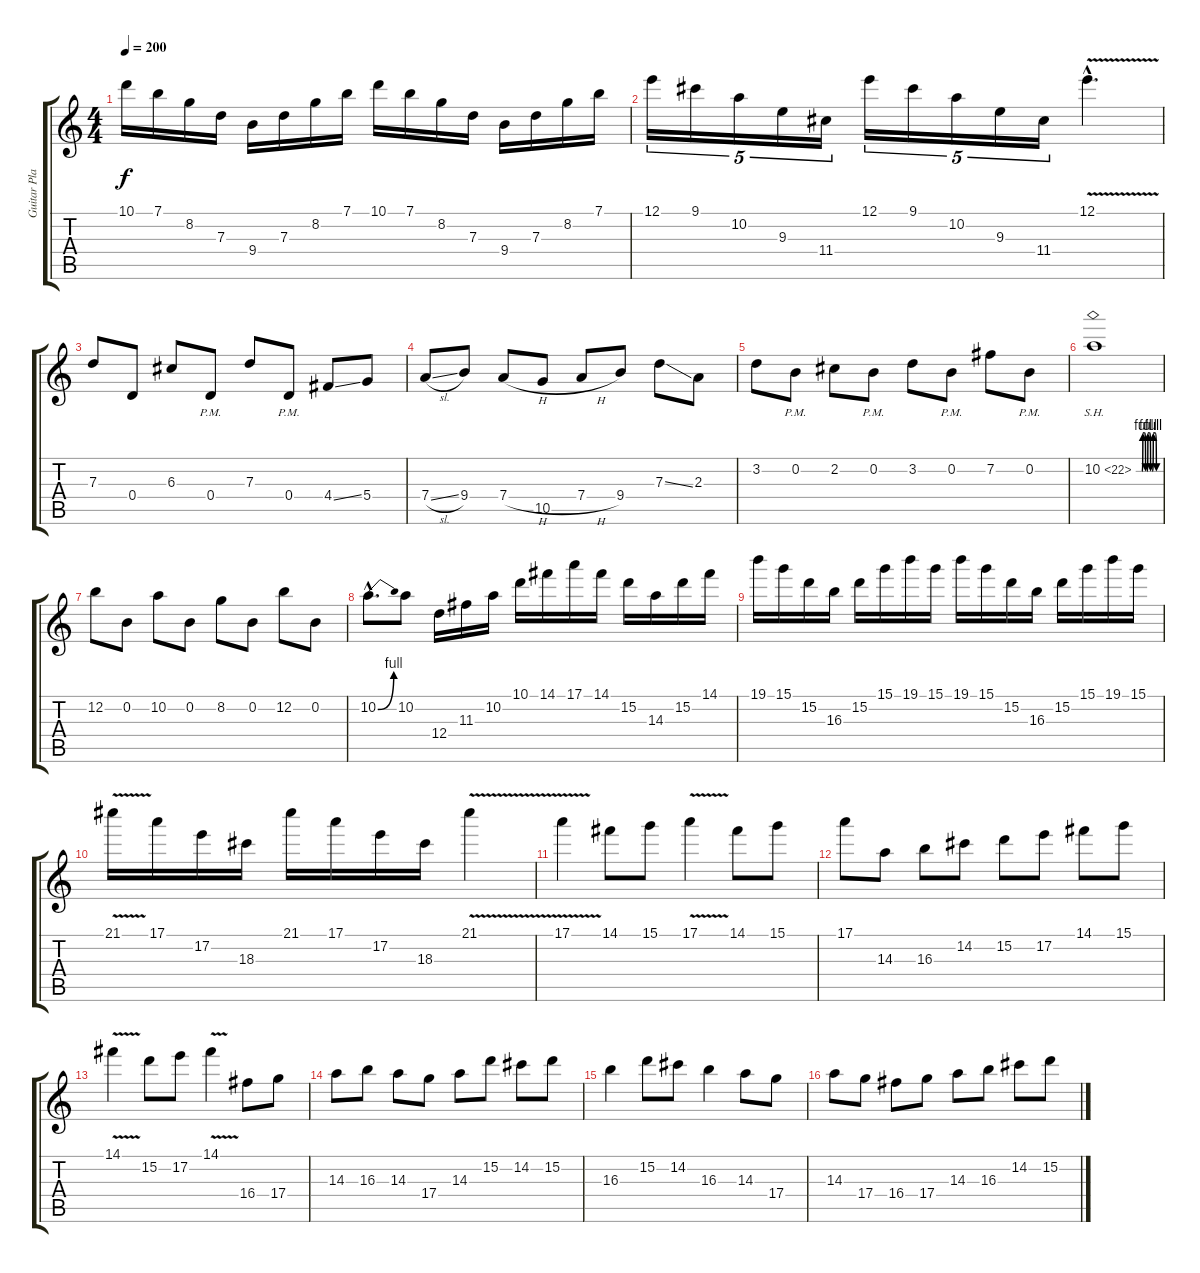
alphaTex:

\track ("Guitar Player" "Guitar Pla") {instrument distortionguitar}
\staff {score tabs}
\tuning (E4 B3 G3 D3 A2 E2) {hide}
\ts (4 4)
\tempo 200
\clef g2
\ks c
10.1.16{dy f} 7.1.16 8.2.16 7.3.16 9.4.16 7.3.16 8.2.16 7.1.16 10.1.16 7.1.16 8.2.16 7.3.16 9.4.16 7.3.16 8.2.16 7.1.16 |
12.1.16{tu (5 4)} 9.1.16{tu (5 4)} 10.2.16{tu (5 4)} 9.3.16{tu (5 4)} 11.4.16{tu (5 4)} 12.1.16{tu (5 4)} 9.1.16{tu (5 4)} 10.2.16{tu (5 4)} 9.3.16{tu (5 4)} 11.4.16{tu (5 4)} 12.1{v hac}.4{d} |
7.3.8 0.4.8 6.3.8 0.4{pm}.8 7.3.8 0.4{pm}.8 4.4{ss}.8 5.4.8 |
7.4{sl}.8 9.4.8 7.4{h}.8 10.5.8 7.4{h}.8 9.4.8 7.3{ss}.8 2.3.8 |
3.2.8 0.2{pm}.8 2.2.8 0.2{pm}.8 3.2.8 0.2{pm}.8 7.2.8 0.2{pm}.8 |
10.2{be (custom 0 0 8 0 15 0 17 4 22 4 24 0 28 0 30 4 35 4 37 0 42 0 44 4 49 4 52 0 60 0) sh 12}.1 |
12.2.8 0.2.8 10.2.8 0.2.8 8.2.8 0.2.8 12.2.8 0.2.8 |
10.2{be (bend 0 0 60 4) hac}.8{d} 10.2.8 12.4.16 11.3.16 10.2.16 10.1.16 14.1.16 17.1.16 14.1.16 15.2.16 14.3.16 15.2.16 14.1.16 |
19.1.16 15.1.16 15.2.16 16.3.16 15.2.16 15.1.16 19.1.16 15.1.16 19.1.16 15.1.16 15.2.16 16.3.16 15.2.16 15.1.16 19.1.16 15.1.16 |
21.1{v}.16 17.1.16 17.2.16 18.3.16 21.1.16 17.1.16 17.2.16 18.3.16 21.1{v}.4 |
17.1{v}.4 14.1.8 15.1.8 17.1{v}.4 14.1.8 15.1.8 |
17.1.8 14.3.8 16.3.8 14.2.8 15.2.8 17.2.8 14.1.8 15.1.8 |
14.1{v}.4 15.2.8 17.2.8 14.1{v}.4 16.4.8 17.4.8 |
14.3.8 16.3.8 14.3.8 17.4.8 14.3.8 15.2.8 14.2.8 15.2.8 |
16.3.4 15.2.8 14.2.8 16.3.4 14.3.8 17.4.8 |
14.3.8 17.4.8 16.4.8 17.4.8 14.3.8 16.3.8 14.2.8 15.2.8
